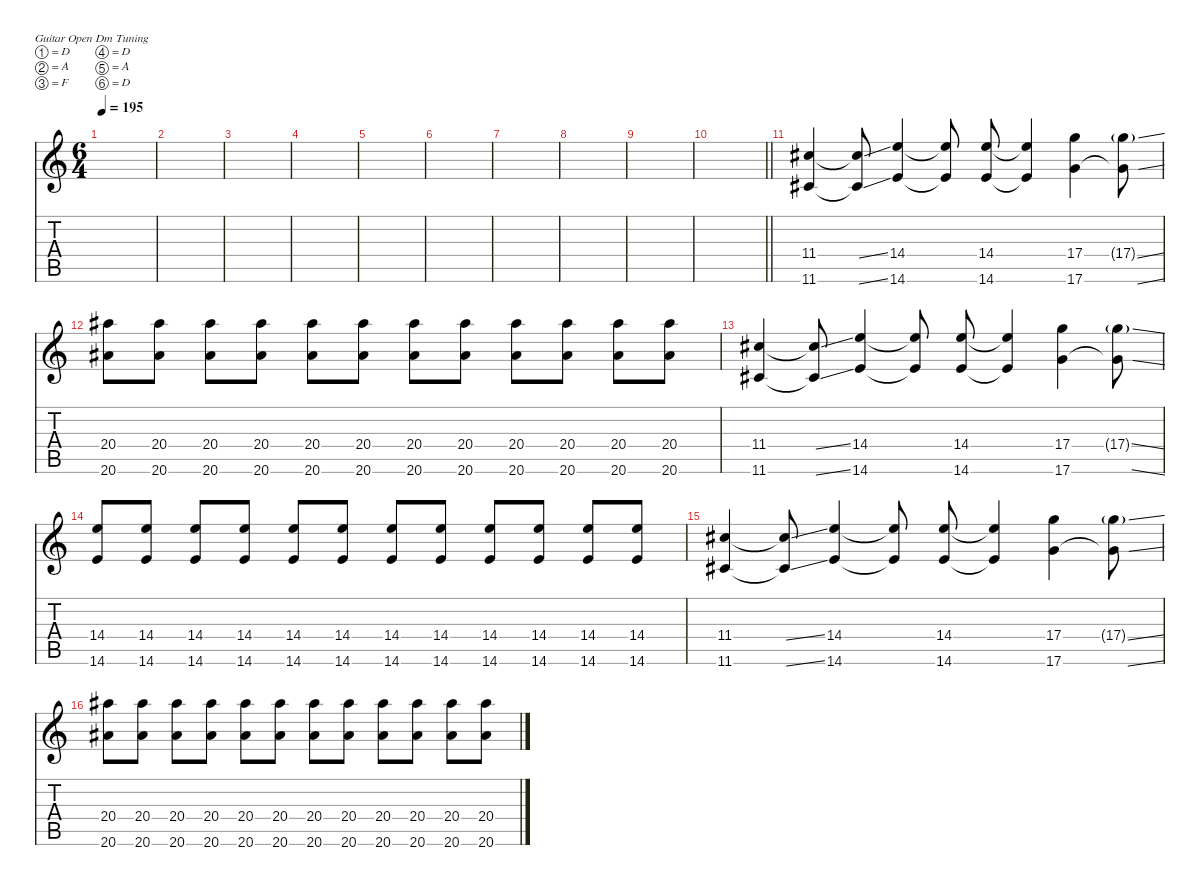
\defaultSystemsLayout 4
\hideDynamics
\bracketExtendMode nobrackets
\singleTrackTrackNamePolicy hidden
\multiTrackTrackNamePolicy hidden
\firstSystemTrackNameMode fullname
\firstSystemTrackNameOrientation horizontal
\otherSystemsTrackNameOrientation horizontal
\track ("Guitar 2" "dist.guit.") {defaultSystemsLayout 4 mute instrument distortionguitar}
\staff {score tabs}
\tuning (D4 A3 F3 D3 A2 D2)
\ts (6 4)
\tempo 195
\clef g2
\ks c
|
|
|
|
|
|
|
|
|
\barLineRight lightlight
|
(11.4{acc #} 11.6{acc #}).4{beam Up} (11.4{ss t acc #} 11.6{ss t acc #}).8{beam Up} (14.4 14.6).4{beam Up} (14.4{t} 14.6{t}).8{beam Up} (14.4 14.6).8{beam Up} (14.4{t} 14.6{t}).4{beam Up} (17.4 17.6).4{beam Down} (17.4{ss g} 17.6{ss t}).8{beam Down} |
(20.4{acc #} 20.6{acc #}).8{beam Down} (20.4{acc #} 20.6{acc #}).8{beam Down} (20.4{acc #} 20.6{acc #}).8{beam Down} (20.4{acc #} 20.6{acc #}).8{beam Down} (20.4{acc #} 20.6{acc #}).8{beam Down} (20.4{acc #} 20.6{acc #}).8{beam Down} (20.4{acc #} 20.6{acc #}).8{beam Down} (20.4{acc #} 20.6{acc #}).8{beam Down} (20.4{acc #} 20.6{acc #}).8{beam Down} (20.4{acc #} 20.6{acc #}).8{beam Down} (20.4{acc #} 20.6{acc #}).8{beam Down} (20.4{acc #} 20.6{acc #}).8{beam Down} |
(11.4{acc #} 11.6{acc #}).4{beam Up} (11.4{ss t acc #} 11.6{ss t acc #}).8{beam Up} (14.4 14.6).4{beam Up} (14.4{t} 14.6{t}).8{beam Up} (14.4 14.6).8{beam Up} (14.4{t} 14.6{t}).4{beam Up} (17.4 17.6).4{beam Down} (17.4{ss g} 17.6{ss t}).8{beam Down} |
(14.4 14.6).8{beam Up} (14.4 14.6).8{beam Up} (14.4 14.6).8{beam Up} (14.4 14.6).8{beam Up} (14.4 14.6).8{beam Up} (14.4 14.6).8{beam Up} (14.4 14.6).8{beam Up} (14.4 14.6).8{beam Up} (14.4 14.6).8{beam Up} (14.4 14.6).8{beam Up} (14.4 14.6).8{beam Up} (14.4 14.6).8{beam Up} |
(11.4{acc #} 11.6{acc #}).4{beam Up} (11.4{ss t acc #} 11.6{ss t acc #}).8{beam Up} (14.4 14.6).4{beam Up} (14.4{t} 14.6{t}).8{beam Up} (14.4 14.6).8{beam Up} (14.4{t} 14.6{t}).4{beam Up} (17.4 17.6).4{beam Down} (17.4{ss g} 17.6{ss t}).8{beam Down} |
(20.4{acc #} 20.6{acc #}).8{beam Down} (20.4{acc #} 20.6{acc #}).8{beam Down} (20.4{acc #} 20.6{acc #}).8{beam Down} (20.4{acc #} 20.6{acc #}).8{beam Down} (20.4{acc #} 20.6{acc #}).8{beam Down} (20.4{acc #} 20.6{acc #}).8{beam Down} (20.4{acc #} 20.6{acc #}).8{beam Down} (20.4{acc #} 20.6{acc #}).8{beam Down} (20.4{acc #} 20.6{acc #}).8{beam Down} (20.4{acc #} 20.6{acc #}).8{beam Down} (20.4{acc #} 20.6{acc #}).8{beam Down} (20.4{acc #} 20.6{acc #}).8{beam Down}
